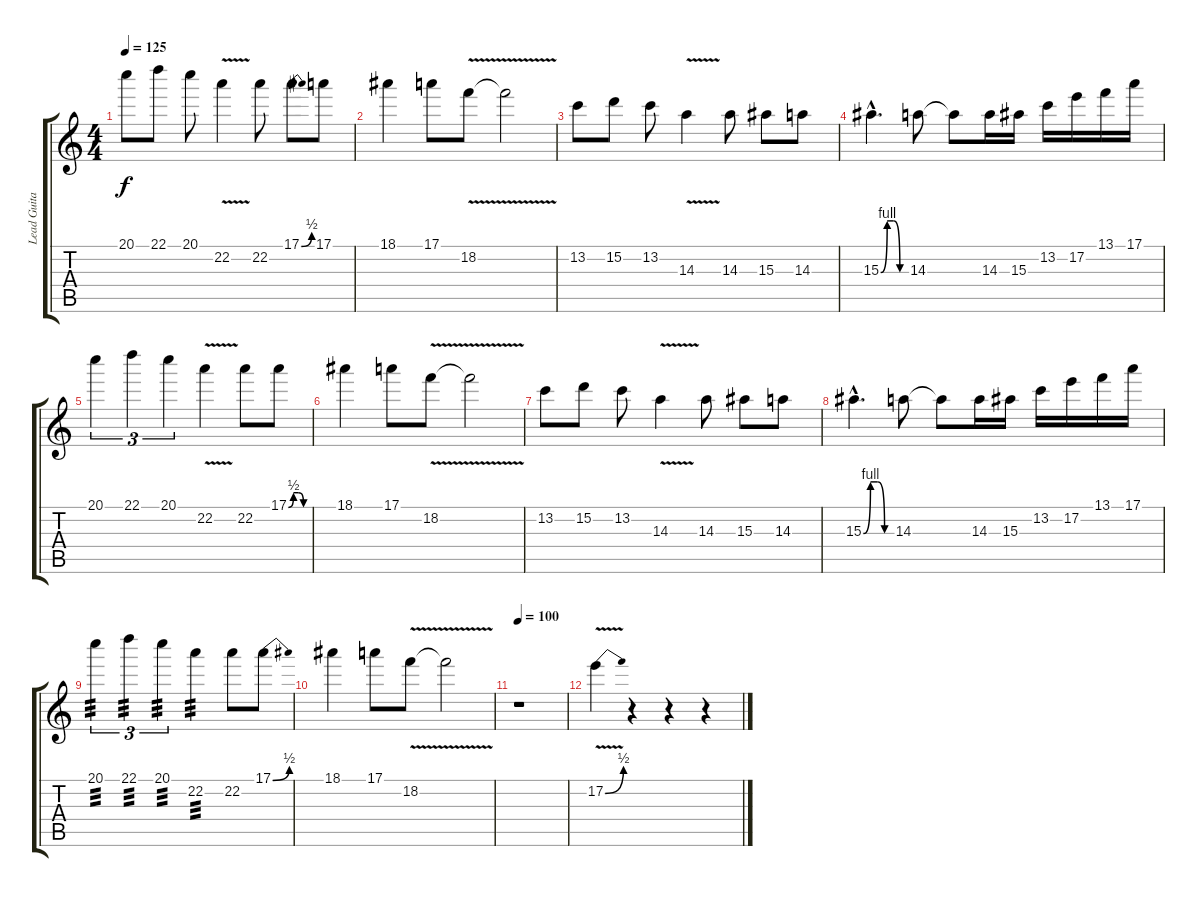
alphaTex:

\track ("Lead Guitar 2" "Lead Guita") {instrument overdrivenguitar}
\staff {score tabs}
\tuning (E4 B3 G3 D3 A2 D2) {hide}
\ts (4 4)
\tempo 125
\clef g2
\ks c
20.1.8{dy f} 22.1.8 20.1.8 22.2{v}.4 22.2.8 17.1{be (bend 0 0 60 2)}.8 17.1.8 |
18.1.4 17.1.8 18.2{v}.8 18.2{t}.2 |
13.2.8 15.2.8 13.2.8 14.3{v}.4 14.3.8 15.3.8 14.3.8 |
15.3{be (custom 0 0 15 4 30 4 45 0 60 0) hac}.4{d} 14.3.8 14.3{t}.8 14.3.16 15.3.16 13.2.16 17.2.16 13.1.16 17.1.16 |
20.1.4{tu (3 2)} 22.1.4{tu (3 2)} 20.1.4{tu (3 2)} 22.2{v}.4 22.2.8 17.1{be (custom 0 0 15 2 30 2 45 0 60 0)}.8 |
18.1.4 17.1.8 18.2{v}.8 18.2{t}.2 |
13.2.8 15.2.8 13.2.8 14.3{v}.4 14.3.8 15.3.8 14.3.8 |
15.3{be (custom 0 0 15 4 30 4 45 0 60 0) hac}.4{d} 14.3.8 14.3{t}.8 14.3.16 15.3.16 13.2.16 17.2.16 13.1.16 17.1.16 |
20.1.4{tu (3 2) tp 3} 22.1.4{tu (3 2) tp 3} 20.1.4{tu (3 2) tp 3} 22.2.4{tp 3} 22.2.8 17.1{be (bend 0 0 60 2)}.8 |
18.1.4 17.1.8 18.2{v}.8 18.2{t}.2 |
\tempo 100
r.1 |
17.2{be (bend 0 0 60 2) v}.4 r.4 r.4 r.4
